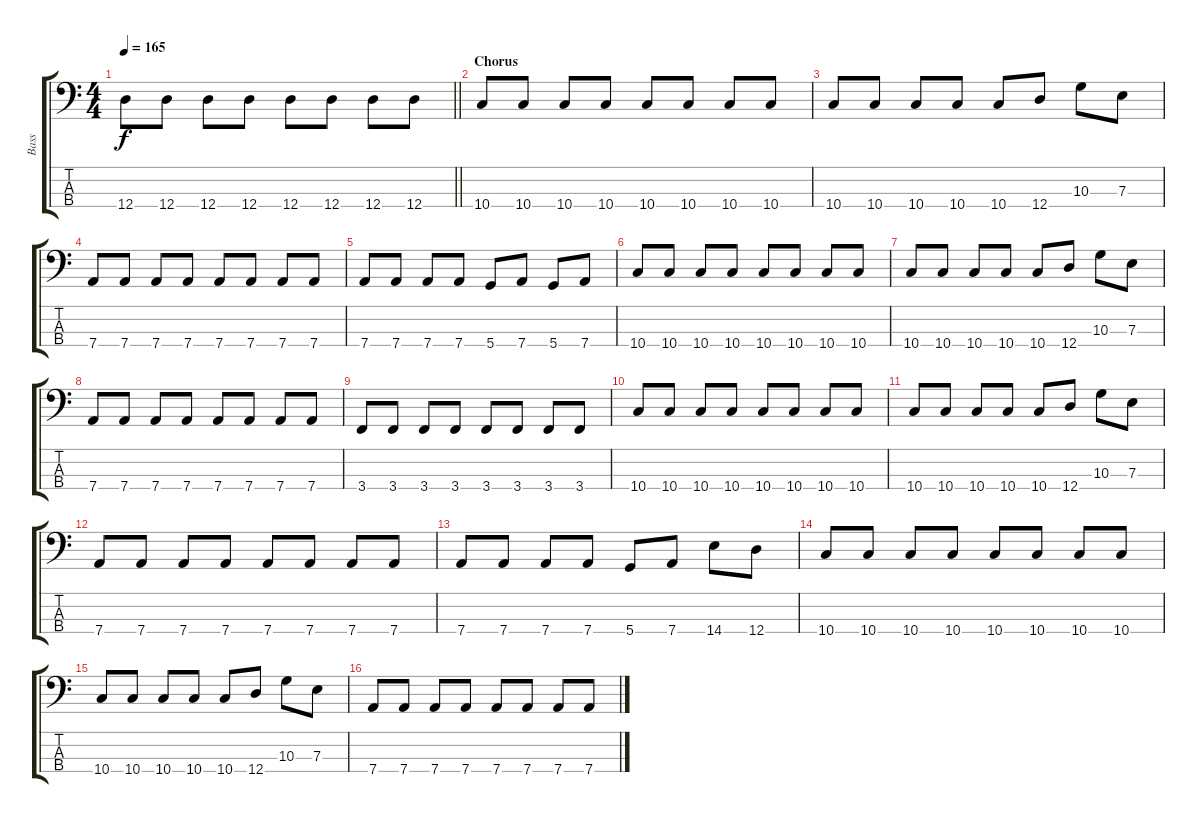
\track ("Bass" "Bass") {instrument electricbassfinger}
\staff {score tabs}
\tuning (G2 D2 A1 D1) {hide}
\ts (4 4)
\tempo 165
\clef f4
\barLineRight lightlight
\ks c
12.4.8{dy f} 12.4.8 12.4.8 12.4.8 12.4.8 12.4.8 12.4.8 12.4.8 |
\section ("" "Chorus")
10.4.8 10.4.8 10.4.8 10.4.8 10.4.8 10.4.8 10.4.8 10.4.8 |
10.4.8 10.4.8 10.4.8 10.4.8 10.4.8 12.4.8 10.3.8 7.3.8 |
7.4.8 7.4.8 7.4.8 7.4.8 7.4.8 7.4.8 7.4.8 7.4.8 |
7.4.8 7.4.8 7.4.8 7.4.8 5.4.8 7.4.8 5.4.8 7.4.8 |
10.4.8 10.4.8 10.4.8 10.4.8 10.4.8 10.4.8 10.4.8 10.4.8 |
10.4.8 10.4.8 10.4.8 10.4.8 10.4.8 12.4.8 10.3.8 7.3.8 |
7.4.8 7.4.8 7.4.8 7.4.8 7.4.8 7.4.8 7.4.8 7.4.8 |
3.4.8 3.4.8 3.4.8 3.4.8 3.4.8 3.4.8 3.4.8 3.4.8 |
10.4.8 10.4.8 10.4.8 10.4.8 10.4.8 10.4.8 10.4.8 10.4.8 |
10.4.8 10.4.8 10.4.8 10.4.8 10.4.8 12.4.8 10.3.8 7.3.8 |
7.4.8 7.4.8 7.4.8 7.4.8 7.4.8 7.4.8 7.4.8 7.4.8 |
7.4.8 7.4.8 7.4.8 7.4.8 5.4.8 7.4.8 14.4.8 12.4.8 |
10.4.8 10.4.8 10.4.8 10.4.8 10.4.8 10.4.8 10.4.8 10.4.8 |
10.4.8 10.4.8 10.4.8 10.4.8 10.4.8 12.4.8 10.3.8 7.3.8 |
7.4.8 7.4.8 7.4.8 7.4.8 7.4.8 7.4.8 7.4.8 7.4.8
